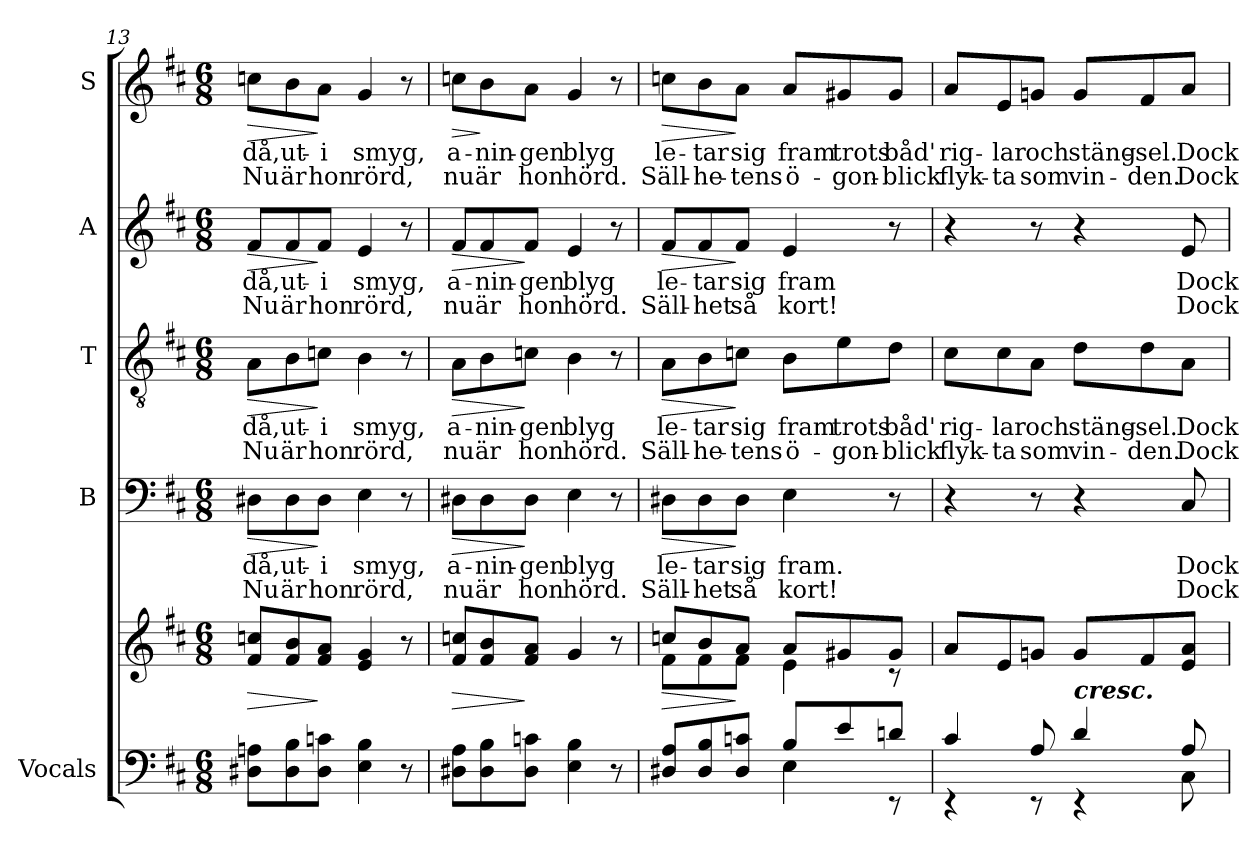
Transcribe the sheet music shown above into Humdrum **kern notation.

**kern	**kern	**dynam	**kern	**text	**text	**dynam	**kern	**text	**text	**dynam	**kern	**text	**text	**dynam	**kern	**text	**text	**dynam
*part5	*part5	*part5	*part4	*part4	*part4	*part4	*part3	*part3	*part3	*part3	*part2	*part2	*part2	*part2	*part1	*part1	*part1	*part1
*staff6	*staff5	*staff5/6	*staff4	*staff4	*staff4	*staff4	*staff3	*staff3	*staff3	*staff3	*staff2	*staff2	*staff2	*staff2	*staff1	*staff1	*staff1	*staff1
*I"Vocals	*	*	*I"B	*	*	*	*I"T	*	*	*	*I"A	*	*	*	*I"S	*	*	*
!!LO:LB:g=z
*clefF4	*clefG2	*	*clefF4	*	*	*	*clefGv2	*	*	*	*clefG2	*	*	*	*clefG2	*	*	*
*k[f#c#]	*k[f#c#]	*	*k[f#c#]	*	*	*	*k[f#c#]	*	*	*	*k[f#c#]	*	*	*	*k[f#c#]	*	*	*
*D:	*D:	*	*D:	*	*	*	*D:	*	*	*	*D:	*	*	*	*D:	*	*	*
*M6/8	*M6/8	*	*M6/8	*	*	*	*M6/8	*	*	*	*M6/8	*	*	*	*M6/8	*	*	*
=13	=13	=13	=13	=13	=13	=13	=13	=13	=13	=13	=13	=13	=13	=13	=13	=13	=13	=13
!	!	!LO:HP:b	!	!	!	!	!	!	!	!	!	!	!	!	!	!	!	!
!	!	!	!	!LO:LY:b	!LO:LY:b	!LO:HP:b	!	!	!	!	!	!	!	!	!	!	!	!
!	!	!	!	!	!	!	!	!LO:LY:b	!LO:LY:b	!LO:HP:b	!	!	!	!	!	!	!	!
!	!	!	!	!	!	!	!	!	!	!	!	!LO:LY:b	!LO:LY:b	!LO:HP:b	!	!	!	!
!	!	!	!	!	!	!	!	!	!	!	!	!	!	!	!	!LO:LY:b	!LO:LY:b	!LO:HP:b
8D#X\ 8Ani\L	8f#/ 8ccn/L	>	8D#X\L	då,	Nu	>	8A\L	då,	Nu	>	8f#/L	då,	Nu	>	8ccn\L	då,	Nu	>
!	!	!	!	!LO:LY:b	!LO:LY:b	!	!	!	!	!	!	!	!	!	!	!	!	!
!	!	!	!	!	!	!	!	!LO:LY:b	!LO:LY:b	!	!	!	!	!	!	!	!	!
!	!	!	!	!	!	!	!	!	!	!	!	!LO:LY:b	!LO:LY:b	!	!	!	!	!
!	!	!	!	!	!	!	!	!	!	!	!	!	!	!	!	!LO:LY:b	!LO:LY:b	!
8D#\ 8B\	8f#/ 8b/	.	8D#\	ut-	är	.	8B\	ut-	är	.	8f#/	ut-	är	.	8b\	ut-	är	.
!	!	!	!	!LO:LY:b	!LO:LY:b	!	!	!	!	!	!	!	!	!	!	!	!	!
!	!	!	!	!	!	!	!	!LO:LY:b	!LO:LY:b	!	!	!	!	!	!	!	!	!
!	!	!	!	!	!	!	!	!	!	!	!	!LO:LY:b	!LO:LY:b	!	!	!	!	!
!	!	!	!	!	!	!	!	!	!	!	!	!	!	!	!	!LO:LY:b	!LO:LY:b	!
8D#\ 8cn\J	8f#/ 8a/J	]	8D#\J	-i	hon	]	8cn\J	-i	hon	]	8f#/J	-i	hon	]	8a\J	-i	hon	]
!	!	!	!	!LO:LY:b	!LO:LY:b	!	!	!	!	!	!	!	!	!	!	!	!	!
!	!	!	!	!	!	!	!	!LO:LY:b	!LO:LY:b	!	!	!	!	!	!	!	!	!
!	!	!	!	!	!	!	!	!	!	!	!	!LO:LY:b	!LO:LY:b	!	!	!	!	!
!	!	!	!	!	!	!	!	!	!	!	!	!	!	!	!	!LO:LY:b	!LO:LY:b	!
4E\ 4B\	4e/ 4g/	.	4E\	smyg,	rörd,	.	4B\	smyg,	rörd,	.	4e/	smyg,	rörd,	.	4g/	smyg,	rörd,	.
8r	8r	.	8r	.	.	.	8r	.	.	.	8r	.	.	.	8r	.	.	.
=14	=14	=14	=14	=14	=14	=14	=14	=14	=14	=14	=14	=14	=14	=14	=14	=14	=14	=14
!	!	!LO:HP:b	!	!	!	!	!	!	!	!	!	!	!	!	!	!	!	!
!	!	!	!	!LO:LY:b	!LO:LY:b	!LO:HP:b	!	!	!	!	!	!	!	!	!	!	!	!
!	!	!	!	!	!	!	!	!LO:LY:b	!LO:LY:b	!LO:HP:b	!	!	!	!	!	!	!	!
!	!	!	!	!	!	!	!	!	!	!	!	!LO:LY:b	!LO:LY:b	!LO:HP:b	!	!	!	!
!	!	!	!	!	!	!	!	!	!	!	!	!	!	!	!	!LO:LY:b	!LO:LY:b	!LO:HP:b
8D#X\ 8A\L	8f#/ 8ccn/L	>	8D#X\L	a-	nu	>	8A\L	a-	nu	>	8f#/L	a-	nu	>	8ccn\L	a-	nu	>
!	!	!	!	!LO:LY:b	!LO:LY:b	!	!	!	!	!	!	!	!	!	!	!	!	!
!	!	!	!	!	!	!	!	!LO:LY:b	!LO:LY:b	!	!	!	!	!	!	!	!	!
!	!	!	!	!	!	!	!	!	!	!	!	!LO:LY:b	!LO:LY:b	!	!	!	!	!
!	!	!	!	!	!	!	!	!	!	!	!	!	!	!	!	!LO:LY:b	!LO:LY:b	!
8D#\ 8B\	8f#/ 8b/	.	8D#\	-nin-	är	.	8B\	-nin-	är	.	8f#/	-nin-	är	.	8b\	-nin-	är	]
!	!	!	!	!LO:LY:b	!LO:LY:b	!	!	!	!	!	!	!	!	!	!	!	!	!
!	!	!	!	!	!	!	!	!LO:LY:b	!LO:LY:b	!	!	!	!	!	!	!	!	!
!	!	!	!	!	!	!	!	!	!	!	!	!LO:LY:b	!LO:LY:b	!	!	!	!	!
!	!	!	!	!	!	!	!	!	!	!	!	!	!	!	!	!LO:LY:b	!LO:LY:b	!
8D#\ 8cn\J	8f#/ 8a/J	]	8D#\J	-gen	hon	]	8cn\J	-gen	hon	]	8f#/J	-gen	hon	]	8a\J	-gen	hon	.
!	!	!	!	!LO:LY:b	!LO:LY:b	!	!	!	!	!	!	!	!	!	!	!	!	!
!	!	!	!	!	!	!	!	!LO:LY:b	!LO:LY:b	!	!	!	!	!	!	!	!	!
!	!	!	!	!	!	!	!	!	!	!	!	!LO:LY:b	!LO:LY:b	!	!	!	!	!
!	!	!	!	!	!	!	!	!	!	!	!	!	!	!	!	!LO:LY:b	!LO:LY:b	!
4E\ 4B\	4g/	.	4E\	blyg	hörd.	.	4B\	blyg	hörd.	.	4e/	blyg	hörd.	.	4g/	blyg	hörd.	.
8r	8r	.	8r	.	.	.	8r	.	.	.	8r	.	.	.	8r	.	.	.
=15	=15	=15	=15	=15	=15	=15	=15	=15	=15	=15	=15	=15	=15	=15	=15	=15	=15	=15
*^	*	*	*	*	*	*	*	*	*	*	*	*	*	*	*	*	*	*
!	!	!	!LO:HP:b	!	!	!	!	!	!	!	!	!	!	!	!	!	!	!	!
*	*	*^	*	*	*	*	*	*	*	*	*	*	*	*	*	*	*	*	*
!	!	!	!	!	!	!LO:LY:b	!LO:LY:b	!LO:HP:b	!	!	!	!	!	!	!	!	!	!	!	!
!	!	!	!	!	!	!	!	!	!	!LO:LY:b	!LO:LY:b	!LO:HP:b	!	!	!	!	!	!	!	!
!	!	!	!	!	!	!	!	!	!	!	!	!	!	!LO:LY:b	!LO:LY:b	!LO:HP:b	!	!	!	!
!	!	!	!	!	!	!	!	!	!	!	!	!	!	!	!	!	!	!LO:LY:b	!LO:LY:b	!LO:HP:b
8D#X/ 8A/L	8ryy	8ccn/L	8f#\L	>	8D#X\L	le-	Säll-	>	8A\L	le-	Säll-	>	8f#/L	-le-	Säll-	>	8ccn\L	le-	Säll-	>
!	!	!	!	!	!	!LO:LY:b	!LO:LY:b	!	!	!	!	!	!	!	!	!	!	!	!	!
!	!	!	!	!	!	!	!	!	!	!LO:LY:b	!LO:LY:b	!	!	!	!	!	!	!	!	!
!	!	!	!	!	!	!	!	!	!	!	!	!	!	!LO:LY:b	!LO:LY:b	!	!	!	!	!
!	!	!	!	!	!	!	!	!	!	!	!	!	!	!	!	!	!	!LO:LY:b	!LO:LY:b	!
8D#/ 8B/	8ryy	8b/	8f#\	.	8D#\	-tar	-het	.	8B\	-tar	-he-	.	8f#/	tar	-het	.	8b\	-tar	-he-	.
!	!	!	!	!	!	!LO:LY:b	!LO:LY:b	!	!	!	!	!	!	!	!	!	!	!	!	!
!	!	!	!	!	!	!	!	!	!	!LO:LY:b	!LO:LY:b	!	!	!	!	!	!	!	!	!
!	!	!	!	!	!	!	!	!	!	!	!	!	!	!LO:LY:b	!LO:LY:b	!	!	!	!	!
!	!	!	!	!	!	!	!	!	!	!	!	!	!	!	!	!	!	!LO:LY:b	!LO:LY:b	!
8D#/ 8cn/J	8ryy	8a/J	8f#\J	]	8D#\J	sig	så	]	8cn\J	sig	-tens	]	8f#/J	sig	så	]	8a\J	sig	-tens	]
!	!	!	!	!	!	!LO:LY:b	!LO:LY:b	!	!	!	!	!	!	!	!	!	!	!	!	!
!	!	!	!	!	!	!	!	!	!	!LO:LY:b	!LO:LY:b	!	!	!	!	!	!	!	!	!
!	!	!	!	!	!	!	!	!	!	!	!	!	!	!LO:LY:b	!LO:LY:b	!	!	!	!	!
!	!	!	!	!	!	!	!	!	!	!	!	!	!	!	!	!	!	!LO:LY:b	!LO:LY:b	!
8B/L	4E\	8a/L	4e\	.	4E\	fram.	kort!	.	8B\L	fram	ö-	.	4e/	fram	kort!	.	8a/L	fram	ö-	.
!	!	!	!	!	!	!	!	!	!	!LO:LY:b	!LO:LY:b	!	!	!	!	!	!	!	!	!
!	!	!	!	!	!	!	!	!	!	!	!	!	!	!	!	!	!	!LO:LY:b	!LO:LY:b	!
8e/	.	8g#X/	.	.	.	.	.	.	8e\	trots	-gon-	.	.	.	.	.	8g#X/	trots	-gon-	.
!	!	!	!	!	!	!	!	!	!	!LO:LY:b	!LO:LY:b	!	!	!	!	!	!	!	!	!
!	!	!	!	!	!	!	!	!	!	!	!	!	!	!	!	!	!	!LO:LY:b	!LO:LY:b	!
8dni/J	8rEE	8g#/J	8rc	.	8r	.	.	.	8d\J	båd'	-blick	.	8r	.	.	.	8g#/J	båd'	-blick	.
*	*	*v	*v	*	*	*	*	*	*	*	*	*	*	*	*	*	*	*	*	*
=16	=16	=16	=16	=16	=16	=16	=16	=16	=16	=16	=16	=16	=16	=16	=16	=16	=16	=16	=16
*	*	*^	*	*	*	*	*	*	*	*	*	*	*	*	*	*	*	*	*
!	!	!	!	!	!	!	!	!	!	!LO:LY:b	!LO:LY:b	!	!	!	!	!	!	!	!	!
*	*	*v	*v	*	*	*	*	*	*	*	*	*	*	*	*	*	*	*	*	*
*	*	*^	*	*	*	*	*	*	*	*	*	*	*	*	*	*	*	*	*
!	!	!	!	!	!	!	!	!	!	!	!	!	!	!	!	!	!	!LO:LY:b	!LO:LY:b	!
*	*	*v	*v	*	*	*	*	*	*	*	*	*	*	*	*	*	*	*	*	*
4c#i/	4rEE	8a/L	.	4r	.	.	.	8c#i\L	rig-	flyk-	.	4r	.	.	.	8a/L	rig-	flyk-	.
!	!	!	!	!	!	!	!	!	!LO:LY:b	!LO:LY:b	!	!	!	!	!	!	!	!	!
!	!	!	!	!	!	!	!	!	!	!	!	!	!	!	!	!	!LO:LY:b	!LO:LY:b	!
.	.	8e/	.	.	.	.	.	8c#\	-lar	-ta	.	.	.	.	.	8e/	-lar	-ta	.
!	!	!	!	!	!	!	!	!	!LO:LY:b	!LO:LY:b	!	!	!	!	!	!	!	!	!
!	!	!	!	!	!	!	!	!	!	!	!	!	!	!	!	!	!LO:LY:b	!LO:LY:b	!
8A/	8rEE	8gni/J	.	8r	.	.	.	8A\J	och	som	.	8r	.	.	.	8gni/J	och	som	.
!	!	!	!	!	!	!	!	!	!LO:LY:b	!LO:LY:b	!	!	!	!	!	!	!	!	!
!LO:TX:a:Bi:t=cresc.	!	!	!	!	!	!	!	!	!	!	!	!	!	!	!	!	!	!	!
!	!	!	!	!	!	!	!	!	!	!	!	!	!	!	!	!	!LO:LY:b	!LO:LY:b	!
4d/	4rEE	8g/L	.	4r	.	.	.	8d\L	stäng-	vin-	.	4r	.	.	.	8g/L	stäng-	vin-	.
!	!	!	!	!	!	!	!	!	!LO:LY:b	!LO:LY:b	!	!	!	!	!	!	!	!	!
!	!	!	!	!	!	!	!	!	!	!	!	!	!	!	!	!	!LO:LY:b	!LO:LY:b	!
.	.	8f#/	.	.	.	.	.	8d\	-sel.	-den.	.	.	.	.	.	8f#/	-sel.	-den.	.
!	!	!	!	!	!LO:LY:b	!LO:LY:b	!	!	!	!	!	!	!	!	!	!	!	!	!
!	!	!	!	!	!	!	!	!	!LO:LY:b	!LO:LY:b	!	!	!	!	!	!	!	!	!
!	!	!	!	!	!	!	!	!	!	!	!	!	!LO:LY:b	!LO:LY:b	!	!	!	!	!
!	!	!	!	!	!	!	!	!	!	!	!	!	!	!	!	!	!LO:LY:b	!LO:LY:b	!
8A/	8C#\	8e/ 8a/J	.	8C#/	Dock	Dock	.	8A\J	Dock	Dock	.	8e/	Dock	Dock	.	8a/J	Dock	Dock	.
*v	*v	*	*	*	*	*	*	*	*	*	*	*	*	*	*	*	*	*	*
=	=	=	=	=	=	=	=	=	=	=	=	=	=	=	=	=	=	=
*-	*-	*-	*-	*-	*-	*-	*-	*-	*-	*-	*-	*-	*-	*-	*-	*-	*-	*-
